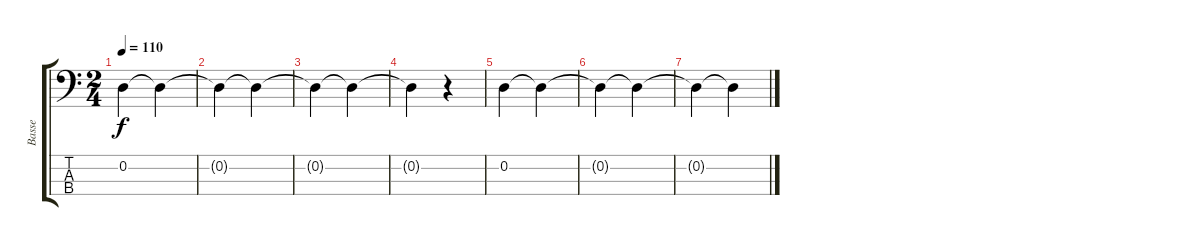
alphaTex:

\track ("Basse" "Basse") {instrument electricbassfinger}
\staff {score tabs}
\tuning (G2 D2 A1 D1) {hide}
\ts (2 4)
\tempo 110
\clef f4
\ks c
0.2.4{dy f} 0.2{t}.4 |
0.2{t}.4 0.2{t}.4 |
0.2{t}.4 0.2{t}.4 |
0.2{t}.4 r.4 |
0.2.4 0.2{t}.4 |
0.2{t}.4 0.2{t}.4 |
0.2{t}.4 0.2{t}.4
